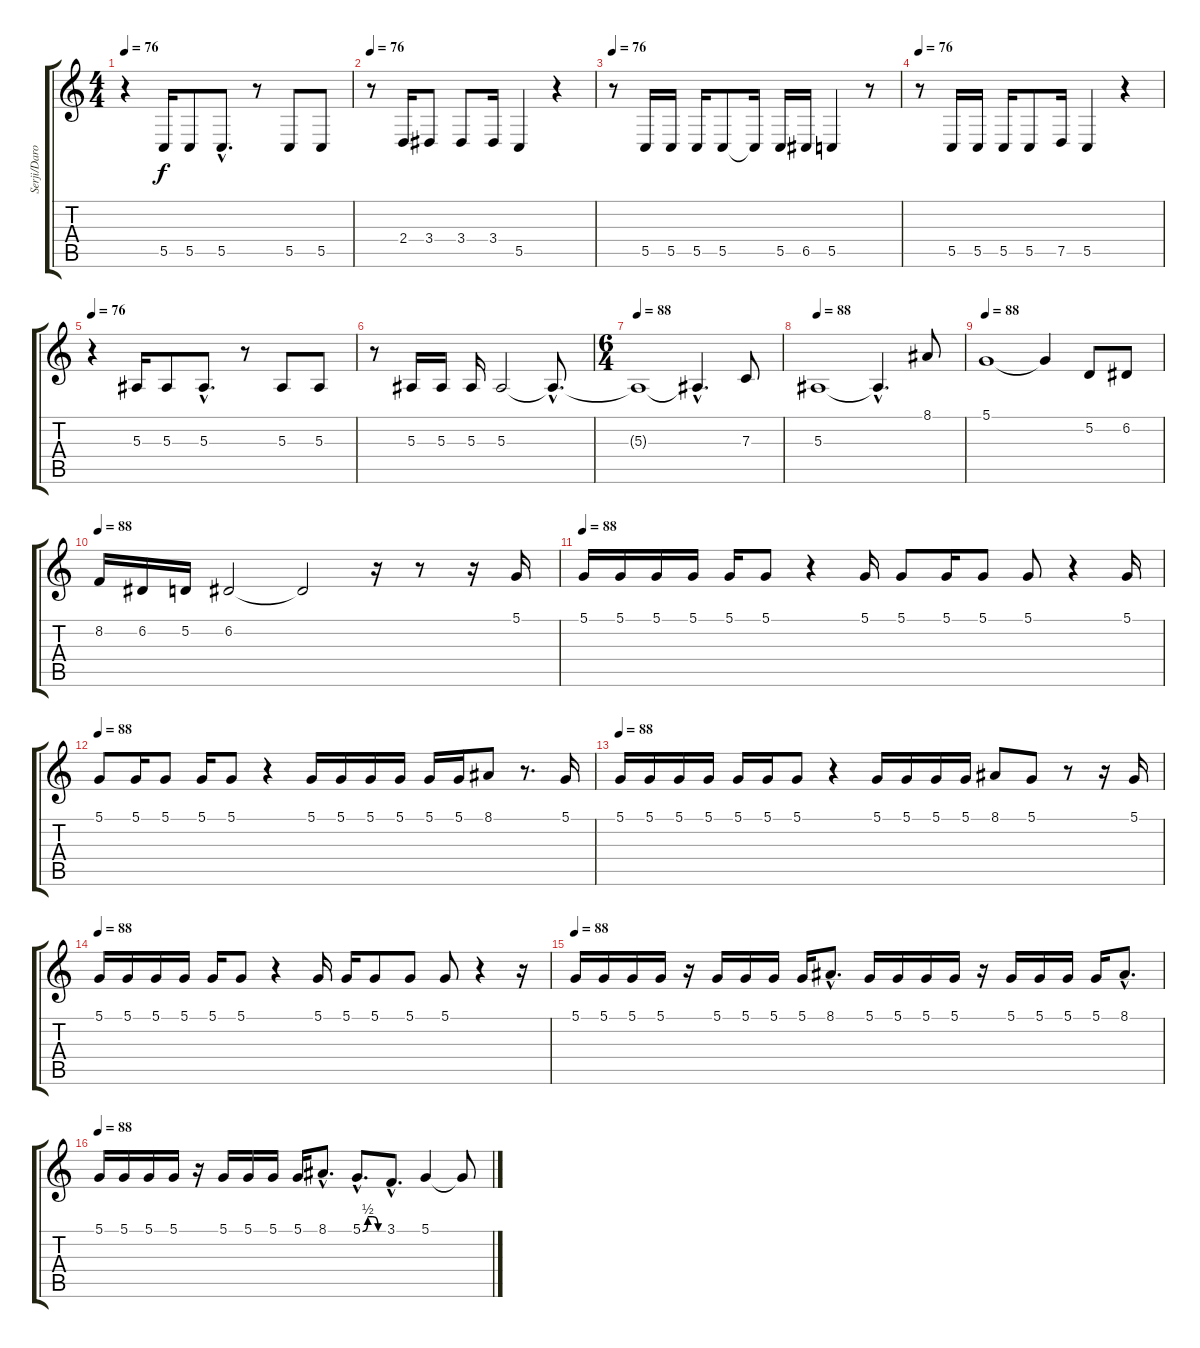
\track ("Serji/Daron" "Serji/Daro") {instrument clarinet}
\staff {score tabs}
\tuning (D4 A3 F3 C3 G2 C2) {hide}
\ts (4 4)
\tempo 76
\clef g2
\ks c
r.4{dy f} 5.5.16 5.5.8 5.5{hac}.8{d} r.8 5.5.8 5.5.8 |
\tempo 76
r.8 2.4.16 3.4.8 3.4.8 3.4.16 5.5.4 r.4 |
\tempo 76
r.8 5.5.16 5.5.16 5.5.16 5.5.8 5.5{t}.16 5.5.16 6.5.16 5.5.4 r.8 |
\tempo 76
r.8 5.5.16 5.5.16 5.5.16 5.5.8 7.5.16 5.5.4 r.4 |
\tempo 76
r.4 5.3.16 5.3.8 5.3{hac}.8{d} r.8 5.3.8 5.3.8 |
r.8 5.3.16 5.3.16 5.3.16 5.3.2 5.3{hac t}.8{d} |
\ts (6 4)
\tempo 88
5.3{t}.1 5.3{hac t}.4{d} 7.3.8 |
\tempo 88
5.3.1 5.3{hac t}.4{d} 8.1.8 |
\tempo 88
5.1.1 5.1{t}.4 5.2.8 6.2.8 |
\tempo 88
8.2.16 6.2.16 5.2.16 6.2.2 6.2{t}.2 r.16 r.8 r.16 5.1.16 |
\tempo 88
5.1.16 5.1.16 5.1.16 5.1.16 5.1.16 5.1.8 r.4 5.1.16 5.1.8 5.1.16 5.1.8 5.1.8 r.4 5.1.16 |
\tempo 88
5.1.8 5.1.16 5.1.8 5.1.16 5.1.8 r.4 5.1.16 5.1.16 5.1.16 5.1.16 5.1.16 5.1.16 8.1.8 r.8{d} 5.1.16 |
\tempo 88
5.1.16 5.1.16 5.1.16 5.1.16 5.1.16 5.1.16 5.1.8 r.4 5.1.16 5.1.16 5.1.16 5.1.16 8.1.8 5.1.8 r.8 r.16 5.1.16 |
\tempo 88
5.1.16 5.1.16 5.1.16 5.1.16 5.1.16 5.1.8 r.4 5.1.16 5.1.16 5.1.8 5.1.8 5.1.8 r.4 r.16 |
\tempo 88
5.1.16 5.1.16 5.1.16 5.1.16 r.16 5.1.16 5.1.16 5.1.16 5.1.16 8.1{hac}.8{d} 5.1.16 5.1.16 5.1.16 5.1.16 r.16 5.1.16 5.1.16 5.1.16 5.1.16 8.1{hac}.8{d} |
\tempo 88
5.1.16 5.1.16 5.1.16 5.1.16 r.16 5.1.16 5.1.16 5.1.16 5.1.16 8.1{hac}.8{d} 5.1{be (custom 0 0 15 2 30 2 45 0 60 0) hac}.8{d} 3.1{hac}.8{d} 5.1.4 5.1{t}.8
